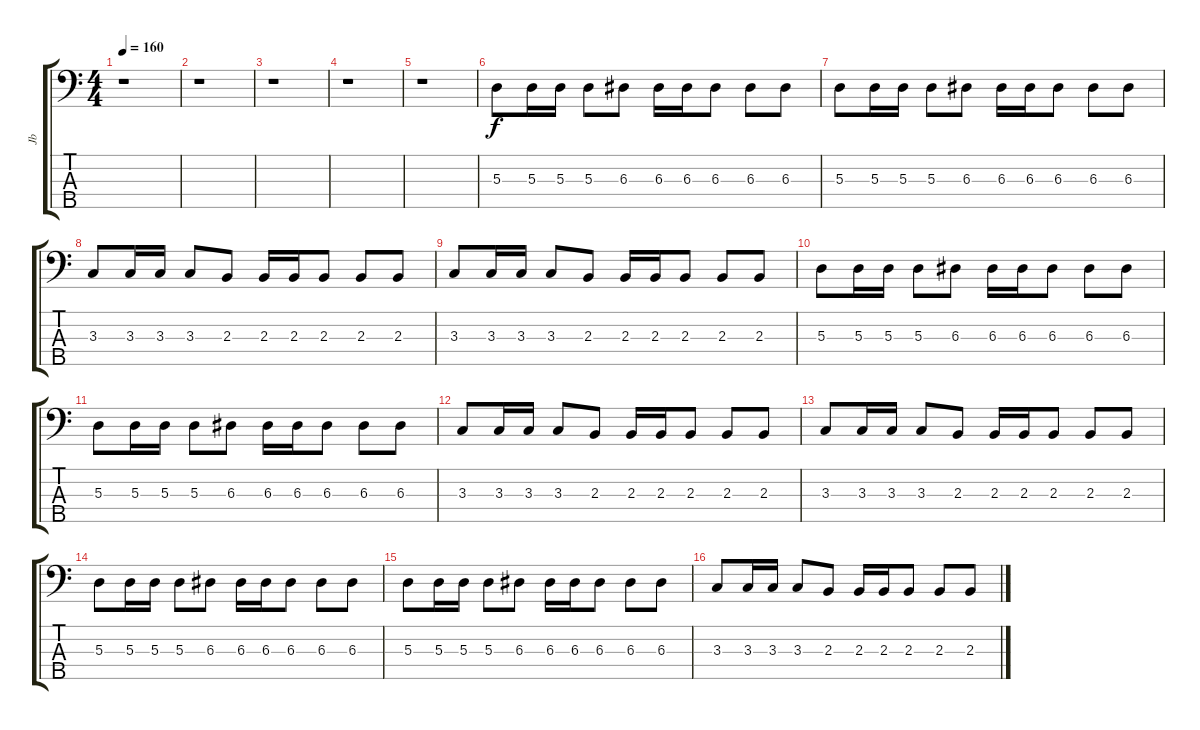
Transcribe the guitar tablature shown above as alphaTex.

\track ("Jb" "Jb") {instrument electricbasspick}
\staff {score tabs}
\tuning (G2 D2 A1 E1 B0) {hide}
\ts (4 4)
\tempo 160
\clef f4
\ks c
r.1{dy f instrument electricbasspick} |
r.1 |
r.1 |
r.1 |
r.1 |
5.3.8 5.3.16 5.3.16 5.3.8 6.3.8 6.3.16 6.3.16 6.3.8 6.3.8 6.3.8 |
5.3.8 5.3.16 5.3.16 5.3.8 6.3.8 6.3.16 6.3.16 6.3.8 6.3.8 6.3.8 |
3.3.8 3.3.16 3.3.16 3.3.8 2.3.8 2.3.16 2.3.16 2.3.8 2.3.8 2.3.8 |
3.3.8 3.3.16 3.3.16 3.3.8 2.3.8 2.3.16 2.3.16 2.3.8 2.3.8 2.3.8 |
5.3.8 5.3.16 5.3.16 5.3.8 6.3.8 6.3.16 6.3.16 6.3.8 6.3.8 6.3.8 |
5.3.8 5.3.16 5.3.16 5.3.8 6.3.8 6.3.16 6.3.16 6.3.8 6.3.8 6.3.8 |
3.3.8 3.3.16 3.3.16 3.3.8 2.3.8 2.3.16 2.3.16 2.3.8 2.3.8 2.3.8 |
3.3.8 3.3.16 3.3.16 3.3.8 2.3.8 2.3.16 2.3.16 2.3.8 2.3.8 2.3.8 |
5.3.8 5.3.16 5.3.16 5.3.8 6.3.8 6.3.16 6.3.16 6.3.8 6.3.8 6.3.8 |
5.3.8 5.3.16 5.3.16 5.3.8 6.3.8 6.3.16 6.3.16 6.3.8 6.3.8 6.3.8 |
3.3.8 3.3.16 3.3.16 3.3.8 2.3.8 2.3.16 2.3.16 2.3.8 2.3.8 2.3.8
